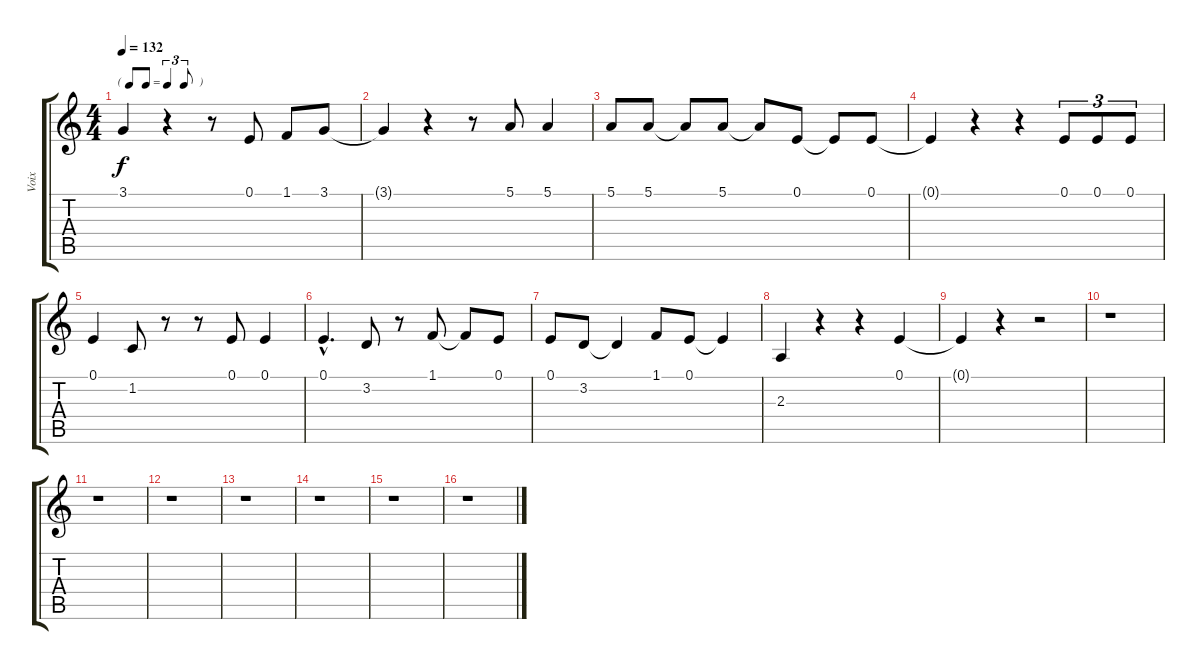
\track ("Voix" "Voix") {instrument synthvoice}
\staff {score tabs}
\tuning (E4 B3 G3 D3 A2 E2) {hide}
\ts (4 4)
\tf triplet8th
\tempo 132
\clef g2
\ks c
3.1{t}.4{dy f} r.4 r.8 0.1.8 1.1.8 3.1.8 |
3.1{t}.4 r.4 r.8 5.1.8 5.1.4 |
5.1.8 5.1.8 5.1{t}.8 5.1.8 5.1{t}.8 0.1.8 0.1{t}.8 0.1.8 |
0.1{t}.4 r.4 r.4 0.1.8{tu (3 2)} 0.1.8{tu (3 2)} 0.1.8{tu (3 2)} |
0.1.4 1.2.8 r.8 r.8 0.1.8 0.1.4 |
0.1{hac}.4{d} 3.2.8 r.8 1.1.8 1.1{t}.8 0.1.8 |
0.1.8 3.2.8 3.2{t}.4 1.1.8 0.1.8 0.1{t}.4 |
2.3.4 r.4 r.4 0.1.4 |
0.1{t}.4 r.4 r.2 |
r.1 |
r.1 |
r.1 |
r.1 |
r.1 |
r.1 |
r.1
